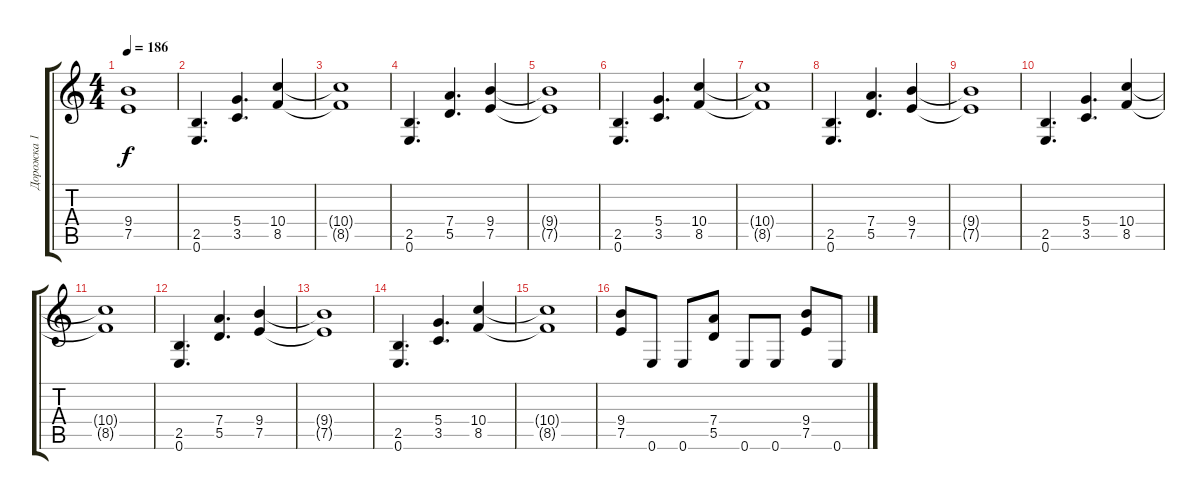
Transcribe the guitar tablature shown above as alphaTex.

\track ("Дорожка 1" "Дорожка 1") {instrument overdrivenguitar}
\staff {score tabs}
\tuning (E4 B3 G3 D3 A2 E2) {hide}
\ts (4 4)
\tempo 186
\clef g2
\ks c
(9.4{t} 7.5{t}).1{dy f} |
(2.5 0.6).4{d} (5.4 3.5).4{d} (10.4 8.5).4 |
(10.4{t} 8.5{t}).1 |
(2.5 0.6).4{d} (7.4 5.5).4{d} (9.4 7.5).4 |
(9.4{t} 7.5{t}).1 |
(2.5 0.6).4{d} (5.4 3.5).4{d} (10.4 8.5).4 |
(10.4{t} 8.5{t}).1 |
(2.5 0.6).4{d} (7.4 5.5).4{d} (9.4 7.5).4 |
(9.4{t} 7.5{t}).1 |
(2.5 0.6).4{d} (5.4 3.5).4{d} (10.4 8.5).4 |
(10.4{t} 8.5{t}).1 |
(2.5 0.6).4{d} (7.4 5.5).4{d} (9.4 7.5).4 |
(9.4{t} 7.5{t}).1 |
(2.5 0.6).4{d} (5.4 3.5).4{d} (10.4 8.5).4 |
(10.4{t} 8.5{t}).1 |
(9.4 7.5).8 0.6.8 0.6.8 (7.4 5.5).8 0.6.8 0.6.8 (9.4 7.5).8 0.6.8
